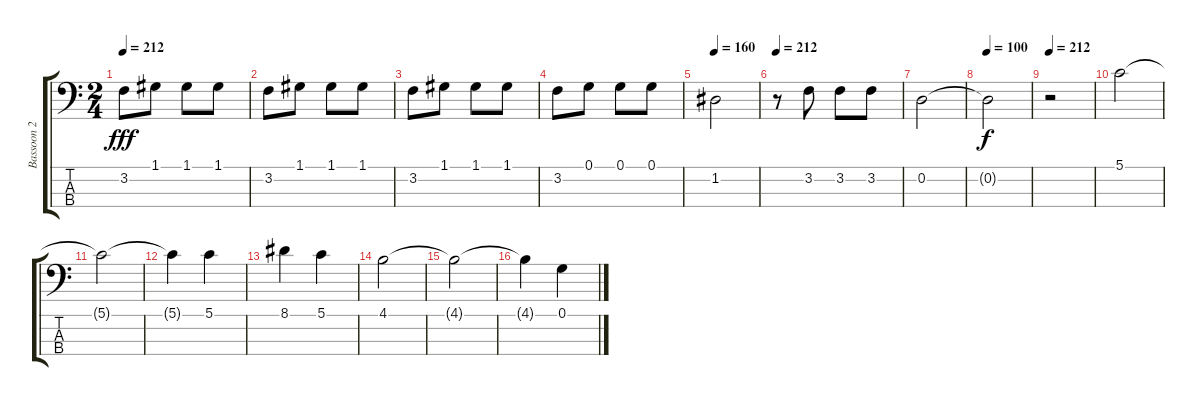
\track ("Bassoon 2" "Bassoon 2") {instrument acousticguitarnylon}
\staff {score tabs}
\tuning (G2 D2 A1 E1) {hide}
\ts (2 4)
\tempo 212
\clef f4
\ks c
3.2.8{dy fff} 1.1.8 1.1.8 1.1.8 |
3.2.8 1.1.8 1.1.8 1.1.8 |
3.2.8 1.1.8 1.1.8 1.1.8 |
3.2.8 0.1.8 0.1.8 0.1.8 |
\tempo 160
1.2.2 |
\tempo 212
r.8 3.2.8 3.2.8 3.2.8 |
0.2.2 |
\tempo 100
0.2{t}.2{dy f} |
\tempo 212
r.2 |
5.1.2 |
5.1{t}.2 |
5.1{t}.4 5.1.4 |
8.1.4 5.1.4 |
4.1.2 |
4.1{t}.2 |
4.1{t}.4 0.1.4
